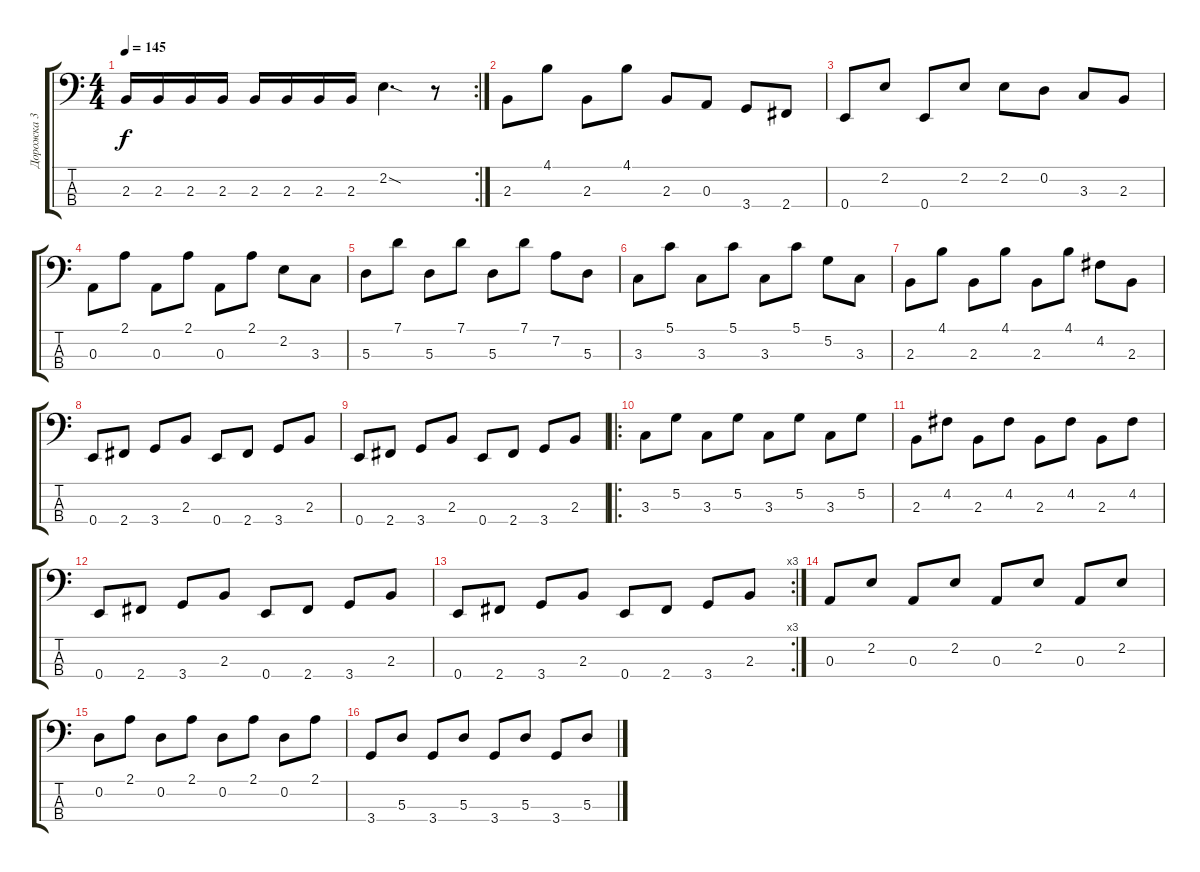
\track ("Дорожка 3" "Дорожка 3") {instrument electricbassfinger}
\staff {score tabs}
\tuning (G2 D2 A1 E1) {hide}
\rc 2
\ts (4 4)
\tempo 145
\clef f4
\ks c
2.3.16{dy f} 2.3.16 2.3.16 2.3.16 2.3.16 2.3.16 2.3.16 2.3.16 2.2{sod}.4{d} r.8 |
2.3.8 4.1.8 2.3.8 4.1.8 2.3.8 0.3.8 3.4.8 2.4.8 |
0.4.8 2.2.8 0.4.8 2.2.8 2.2.8 0.2.8 3.3.8 2.3.8 |
0.3.8 2.1.8 0.3.8 2.1.8 0.3.8 2.1.8 2.2.8 3.3.8 |
5.3.8 7.1.8 5.3.8 7.1.8 5.3.8 7.1.8 7.2.8 5.3.8 |
3.3.8 5.1.8 3.3.8 5.1.8 3.3.8 5.1.8 5.2.8 3.3.8 |
2.3.8 4.1.8 2.3.8 4.1.8 2.3.8 4.1.8 4.2.8 2.3.8 |
0.4.8 2.4.8 3.4.8 2.3.8 0.4.8 2.4.8 3.4.8 2.3.8 |
0.4.8 2.4.8 3.4.8 2.3.8 0.4.8 2.4.8 3.4.8 2.3.8 |
\ro
3.3.8 5.2.8 3.3.8 5.2.8 3.3.8 5.2.8 3.3.8 5.2.8 |
2.3.8 4.2.8 2.3.8 4.2.8 2.3.8 4.2.8 2.3.8 4.2.8 |
0.4.8 2.4.8 3.4.8 2.3.8 0.4.8 2.4.8 3.4.8 2.3.8 |
\rc 3
0.4.8 2.4.8 3.4.8 2.3.8 0.4.8 2.4.8 3.4.8 2.3.8 |
0.3.8 2.2.8 0.3.8 2.2.8 0.3.8 2.2.8 0.3.8 2.2.8 |
0.2.8 2.1.8 0.2.8 2.1.8 0.2.8 2.1.8 0.2.8 2.1.8 |
3.4.8 5.3.8 3.4.8 5.3.8 3.4.8 5.3.8 3.4.8 5.3.8
